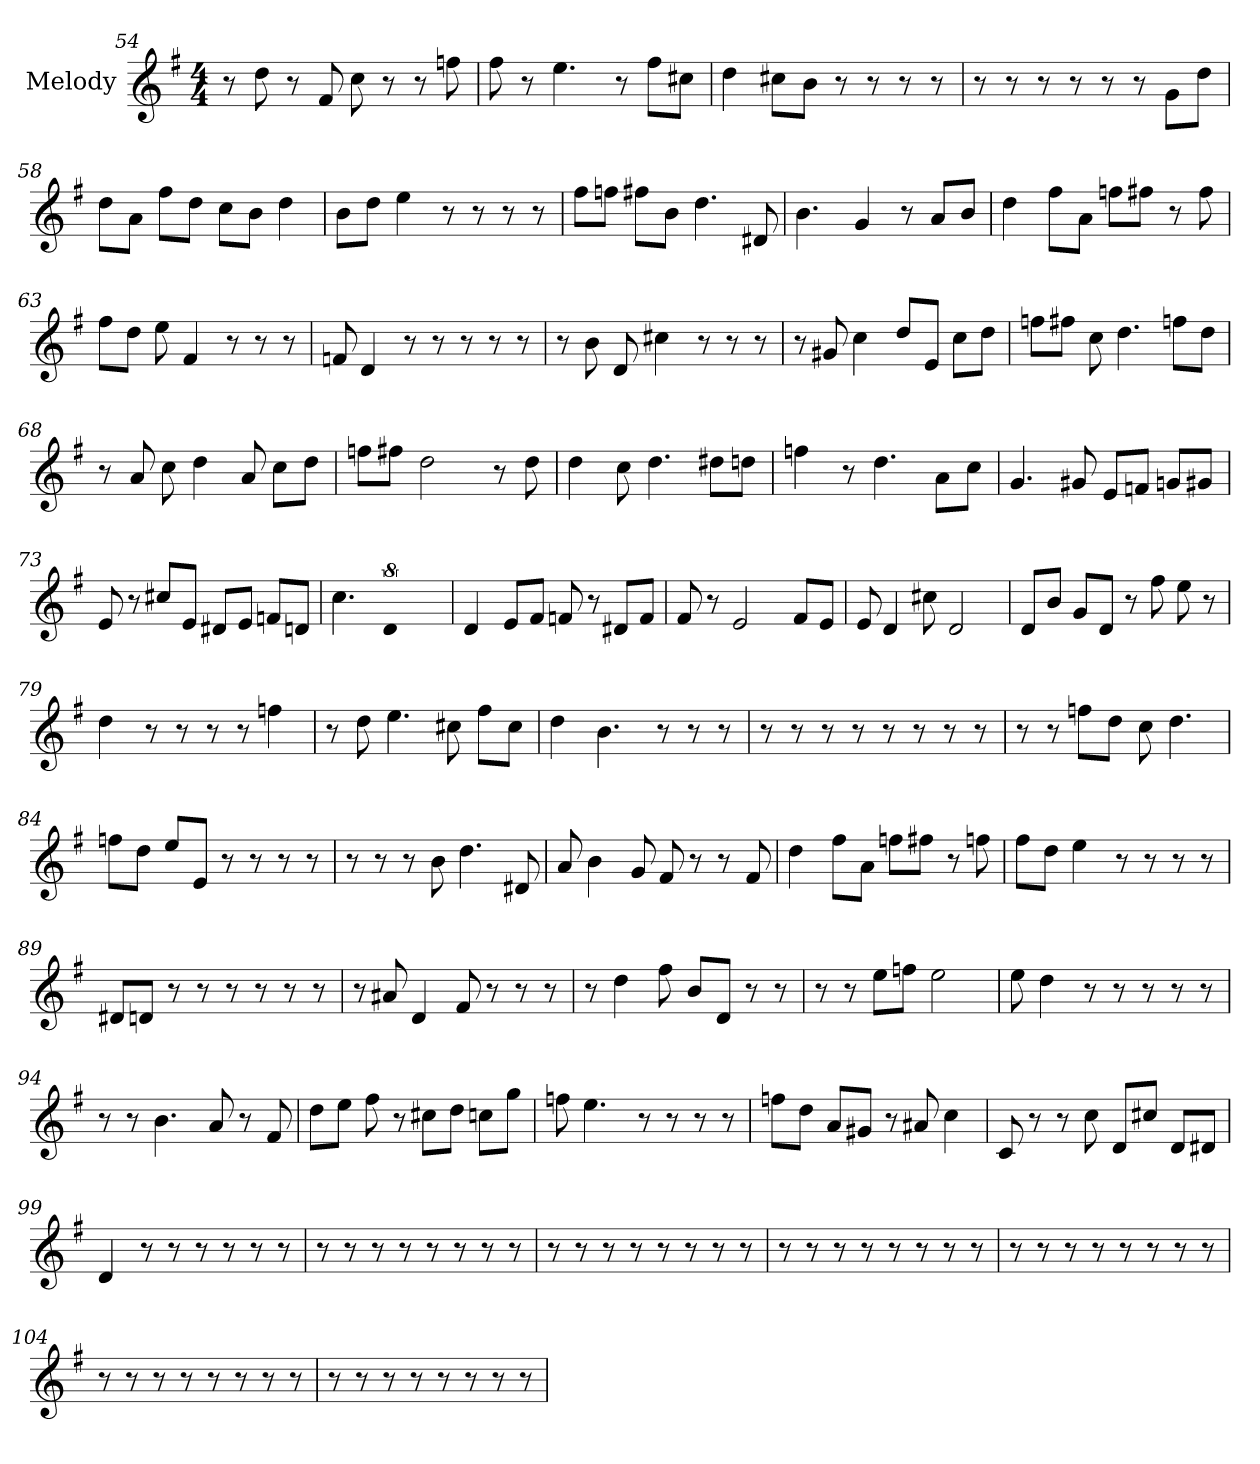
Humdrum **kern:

**kern
*part1
*staff1
*I"Melody
*clefG2
*k[f#]
*G:
*M4/4
=54
8r
8dd
8r
8f#
8cc
8r
8r
8ff
=55
8ff#
8r
4.ee
8r
8ff#\L
8cc#\J
=56
4dd
8cc#\L
8b\J
8r
8r
8r
8r
=57
8r
8r
8r
8r
8r
8r
8g\L
8dd\J
=58
8dd\L
8a\J
8ff#\L
8dd\J
8cc\L
8b\J
4dd
=59
8b\L
8dd\J
4ee
8r
8r
8r
8r
=60
8ff#\L
8ff\J
8ff#\L
8b\J
4.dd
8d#
=61
4.b
4g
8r
8a/L
8b/J
=62
4dd
8ff#\L
8a\J
8ff\L
8ff#\J
8r
8ff#
=63
8ff#\L
8dd\J
8ee
4f#
8r
8r
8r
=64
8f
4d
8r
8r
8r
8r
8r
=65
8r
8b
8d
4cc#
8r
8r
8r
=66
8r
8g#
4cc
8dd/L
8e/J
8cc\L
8dd\J
=67
8ff\L
8ff#\J
8cc
4.dd
8ff\L
8dd\J
=68
8r
8a
8cc
4dd
8a
8cc\L
8dd\J
=69
8ff\L
8ff#\J
2dd
8r
8dd
=70
4dd
8cc
4.dd
8dd#\L
8dd\J
=71
4ff
8r
4.dd
8a\L
8cc\J
=72
4.g
8g#
8e/L
8f/J
8g/L
8g#/J
=73
8e
8r
8cc#/L
8e/J
8d#/L
8e/J
8f/L
8d/J
=74
4.cc
!LO:N:vis=2
8%5d
=75
4d
8e/L
8f#/J
8f
8r
8d#/L
8f/J
=76
8f#
8r
2e
8f#/L
8e/J
=77
8e
4d
8cc#
2d
=78
8d/L
8b/J
8g/L
8d/J
8r
8ff#
8ee
8r
=79
4dd
8r
8r
8r
8r
4ff
=80
8r
8dd
4.ee
8cc#
8ff#\L
8cc#\J
=81
4dd
4.b
8r
8r
8r
=82
8r
8r
8r
8r
8r
8r
8r
8r
=83
8r
8r
8ff\L
8dd\J
8cc
4.dd
=84
8ff\L
8dd\J
8ee/L
8e/J
8r
8r
8r
8r
=85
8r
8r
8r
8b
4.dd
8d#
=86
8a
4b
8g
8f#
8r
8r
8f#
=87
4dd
8ff#\L
8a\J
8ff\L
8ff#\J
8r
8ff
=88
8ff#\L
8dd\J
4ee
8r
8r
8r
8r
=89
8d#/L
8d/J
8r
8r
8r
8r
8r
8r
=90
8r
8a#
4d
8f#
8r
8r
8r
=91
8r
4dd
8ff#
8b/L
8d/J
8r
8r
=92
8r
8r
8ee\L
8ff\J
2ee
=93
8ee
4dd
8r
8r
8r
8r
8r
=94
8r
8r
4.b
8a
8r
8f#
=95
8dd\L
8ee\J
8ff#
8r
8cc#\L
8dd\J
8cc\L
8gg\J
=96
8ff
4.ee
8r
8r
8r
8r
=97
8ff\L
8dd\J
8a/L
8g#/J
8r
8a#
4cc
=98
8c
8r
8r
8cc
8d/L
8cc#/J
8d/L
8d#/J
=99
4d
8r
8r
8r
8r
8r
8r
=100
8r
8r
8r
8r
8r
8r
8r
8r
=101
8r
8r
8r
8r
8r
8r
8r
8r
=102
8r
8r
8r
8r
8r
8r
8r
8r
=103
8r
8r
8r
8r
8r
8r
8r
8r
=104
8r
8r
8r
8r
8r
8r
8r
8r
=105
8r
8r
8r
8r
8r
8r
8r
8r
=
*-
